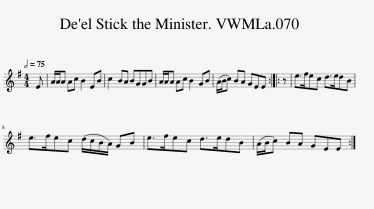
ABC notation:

X:1
L:1/8
Q:1/2=75
M:4/4
I:linebreak $
K:Emin
V:1 treble
V:1
 E | A/A/A Ac B2 EB | c2 BA BGGB | A/A/A Ac B2 GB | (A/B/c) BA GEE :: %5
 z | e>fec d>edB |$ e>fec (d/c/B/A/) GB | e>fec d>edB | (A/B/c) BA GEE :| %10
